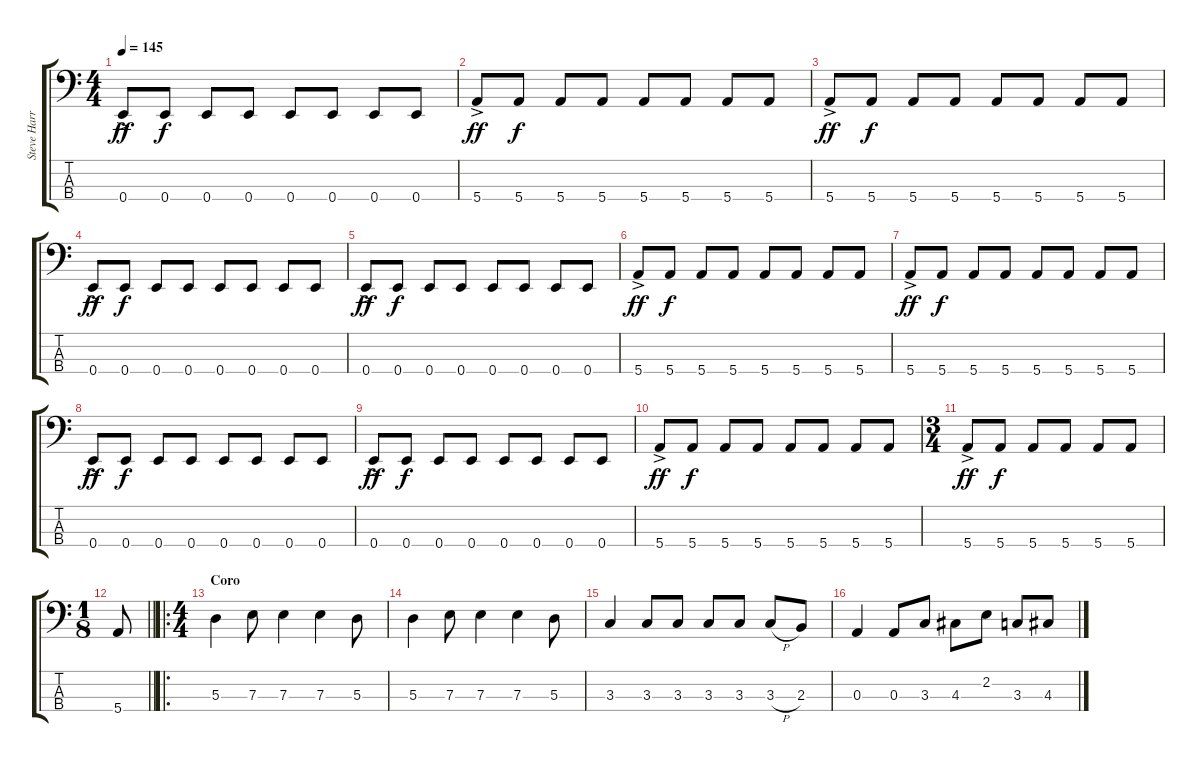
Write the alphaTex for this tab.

\track ("Steve Harris" "Steve Harr") {instrument electricbassfinger}
\staff {score tabs}
\tuning (G2 D2 A1 E1) {hide}
\ts (4 4)
\tempo 145
\clef f4
\ks c
0.4{ac}.8{dy ff} 0.4.8{dy f} 0.4.8 0.4.8 0.4.8 0.4.8 0.4.8 0.4.8 |
5.4{ac}.8{dy ff} 5.4.8{dy f} 5.4.8 5.4.8 5.4.8 5.4.8 5.4.8 5.4.8 |
5.4{ac}.8{dy ff} 5.4.8{dy f} 5.4.8 5.4.8 5.4.8 5.4.8 5.4.8 5.4.8 |
0.4{ac}.8{dy ff} 0.4.8{dy f} 0.4.8 0.4.8 0.4.8 0.4.8 0.4.8 0.4.8 |
0.4{ac}.8{dy ff} 0.4.8{dy f} 0.4.8 0.4.8 0.4.8 0.4.8 0.4.8 0.4.8 |
5.4{ac}.8{dy ff} 5.4.8{dy f} 5.4.8 5.4.8 5.4.8 5.4.8 5.4.8 5.4.8 |
5.4{ac}.8{dy ff} 5.4.8{dy f} 5.4.8 5.4.8 5.4.8 5.4.8 5.4.8 5.4.8 |
0.4{ac}.8{dy ff} 0.4.8{dy f} 0.4.8 0.4.8 0.4.8 0.4.8 0.4.8 0.4.8 |
0.4{ac}.8{dy ff} 0.4.8{dy f} 0.4.8 0.4.8 0.4.8 0.4.8 0.4.8 0.4.8 |
5.4{ac}.8{dy ff} 5.4.8{dy f} 5.4.8 5.4.8 5.4.8 5.4.8 5.4.8 5.4.8 |
\ts (3 4)
5.4{ac}.8{dy ff} 5.4.8{dy f} 5.4.8 5.4.8 5.4.8 5.4.8 |
\ts (1 8)
\barLineRight lightlight
5.4.8 |
\ro
\ts (4 4)
\section ("" "Coro")
5.3.4 7.3.8 7.3.4 7.3.4 5.3.8 |
5.3.4 7.3.8 7.3.4 7.3.4 5.3.8 |
3.3.4 3.3.8 3.3.8 3.3.8 3.3.8 3.3{h}.8 2.3.8 |
0.3.4 0.3.8 3.3.8 4.3.8 2.2.8 3.3.8 4.3.8
